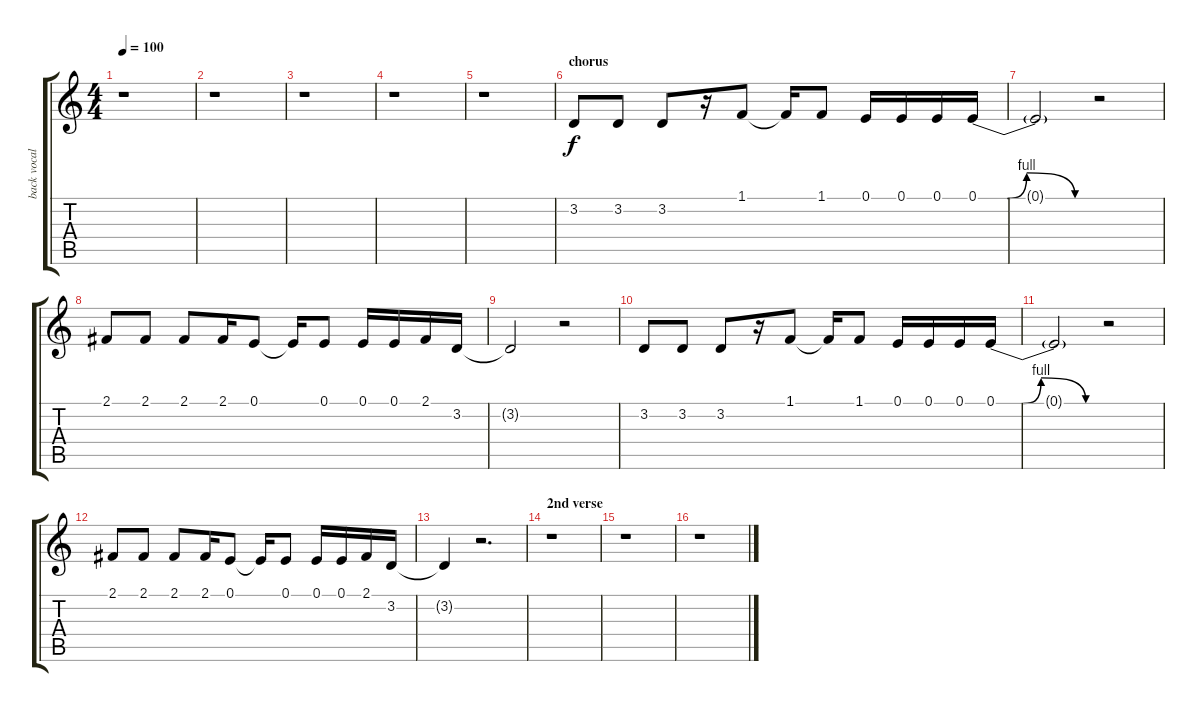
\track ("back vocal I" "back vocal") {instrument oboe}
\staff {score tabs}
\tuning (E4 B3 G3 D3 A2 E2) {hide}
\ts (4 4)
\tempo 100
\clef g2
\ks c
r.1{dy f} |
r.1 |
r.1 |
r.1 |
r.1 |
\section ("" "chorus")
3.2.8 3.2.8 3.2.8 r.16 1.1.8 1.1{t}.16 1.1.8 0.1.16 0.1.16 0.1.16 0.1{be (custom 0 0 15 0 25 4 50 0 60 0)}.16 |
0.1{t}.2 r.2 |
2.1.8 2.1.8 2.1.8 2.1.16 0.1.8 0.1{t}.16 0.1.8 0.1.16 0.1.16 2.1.16 3.2.16 |
3.2{t}.2 r.2 |
3.2.8 3.2.8 3.2.8 r.16 1.1.8 1.1{t}.16 1.1.8 0.1.16 0.1.16 0.1.16 0.1{be (custom 0 0 15 0 25 4 50 0 60 0)}.16 |
0.1{t}.2 r.2 |
2.1.8 2.1.8 2.1.8 2.1.16 0.1.8 0.1{t}.16 0.1.8 0.1.16 0.1.16 2.1.16 3.2.16 |
3.2{t}.4 r.2{d} |
\section ("" "2nd verse")
r.1 |
r.1 |
r.1
